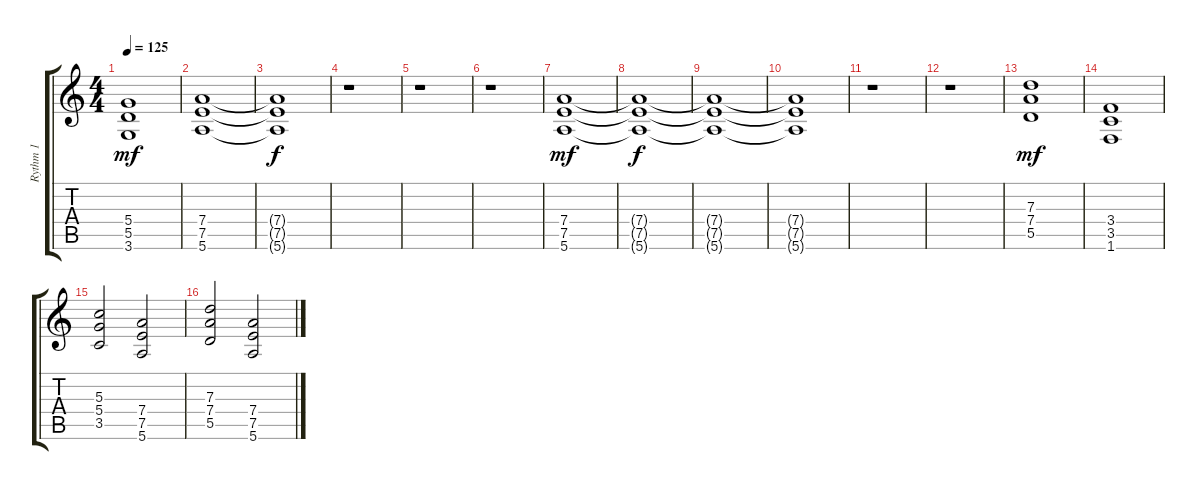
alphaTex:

\track ("Rythm 1" "Rythm 1") {instrument overdrivenguitar}
\staff {score tabs}
\tuning (E4 B3 G3 D3 A2 E2) {hide}
\ts (4 4)
\tempo 125
\clef g2
\ks c
(5.4 5.5 3.6).1{dy mf} |
(7.4 7.5 5.6).1 |
(7.4{t} 7.5{t} 5.6{t}).1{dy f} |
r.1 |
r.1 |
r.1 |
(7.4 7.5 5.6).1{dy mf} |
(7.4{t} 7.5{t} 5.6{t}).1{dy f} |
(7.4{t} 7.5{t} 5.6{t}).1 |
(7.4{t} 7.5{t} 5.6{t}).1 |
r.1 |
r.1 |
(7.3 7.4 5.5).1{dy mf} |
(3.4 3.5 1.6).1 |
(5.3 5.4 3.5).2 (7.4 7.5 5.6).2 |
(7.3 7.4 5.5).2 (7.4 7.5 5.6).2
